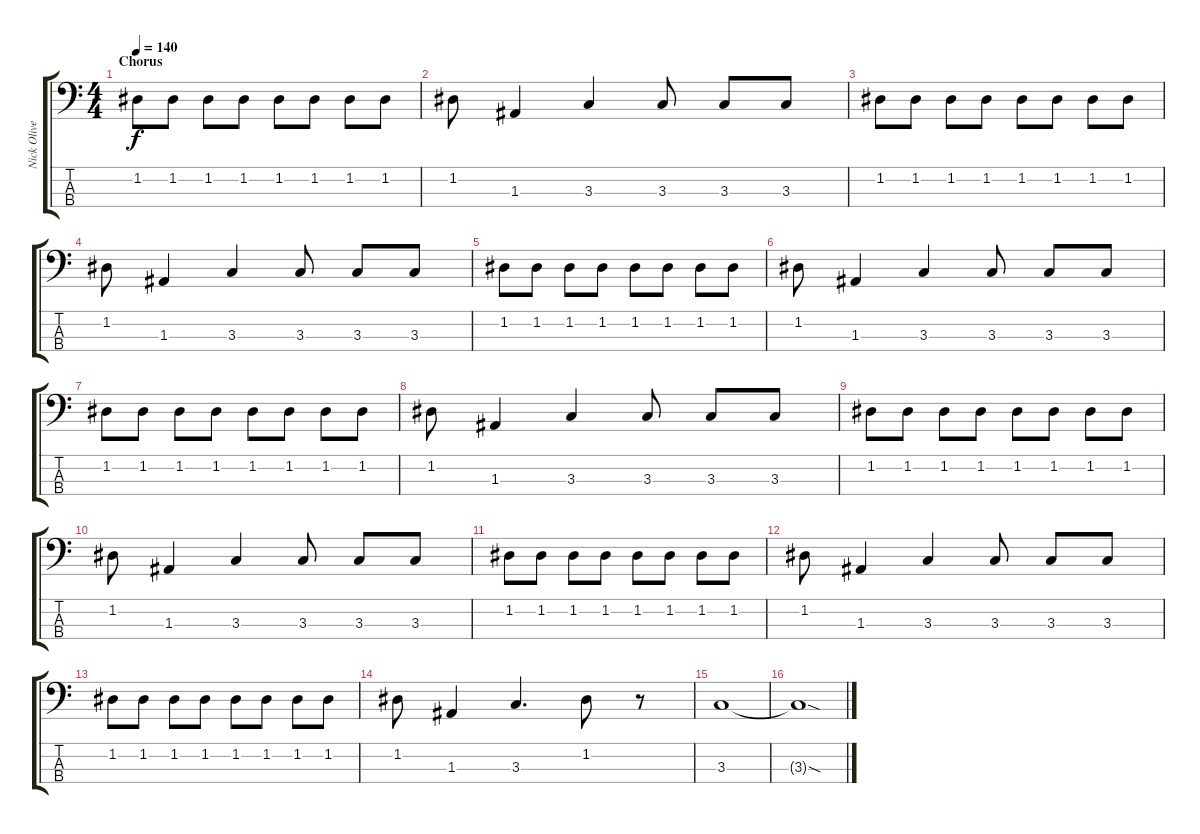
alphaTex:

\track ("Nick Oliveri - Bass Guitar" "Nick Olive") {instrument electricbassfinger}
\staff {score tabs}
\tuning (G2 D2 A1 E1) {hide}
\ts (4 4)
\section ("" "Chorus")
\tempo 140
\clef f4
\ks c
1.2.8{dy f} 1.2.8 1.2.8 1.2.8 1.2.8 1.2.8 1.2.8 1.2.8 |
1.2.8 1.3.4 3.3.4 3.3.8 3.3.8 3.3.8 |
1.2.8 1.2.8 1.2.8 1.2.8 1.2.8 1.2.8 1.2.8 1.2.8 |
1.2.8 1.3.4 3.3.4 3.3.8 3.3.8 3.3.8 |
1.2.8 1.2.8 1.2.8 1.2.8 1.2.8 1.2.8 1.2.8 1.2.8 |
1.2.8 1.3.4 3.3.4 3.3.8 3.3.8 3.3.8 |
1.2.8 1.2.8 1.2.8 1.2.8 1.2.8 1.2.8 1.2.8 1.2.8 |
1.2.8 1.3.4 3.3.4 3.3.8 3.3.8 3.3.8 |
1.2.8 1.2.8 1.2.8 1.2.8 1.2.8 1.2.8 1.2.8 1.2.8 |
1.2.8 1.3.4 3.3.4 3.3.8 3.3.8 3.3.8 |
1.2.8 1.2.8 1.2.8 1.2.8 1.2.8 1.2.8 1.2.8 1.2.8 |
1.2.8 1.3.4 3.3.4 3.3.8 3.3.8 3.3.8 |
1.2.8 1.2.8 1.2.8 1.2.8 1.2.8 1.2.8 1.2.8 1.2.8 |
1.2.8 1.3.4 3.3.4{d} 1.2.8 r.8 |
3.3.1 |
3.3{sod t}.1
